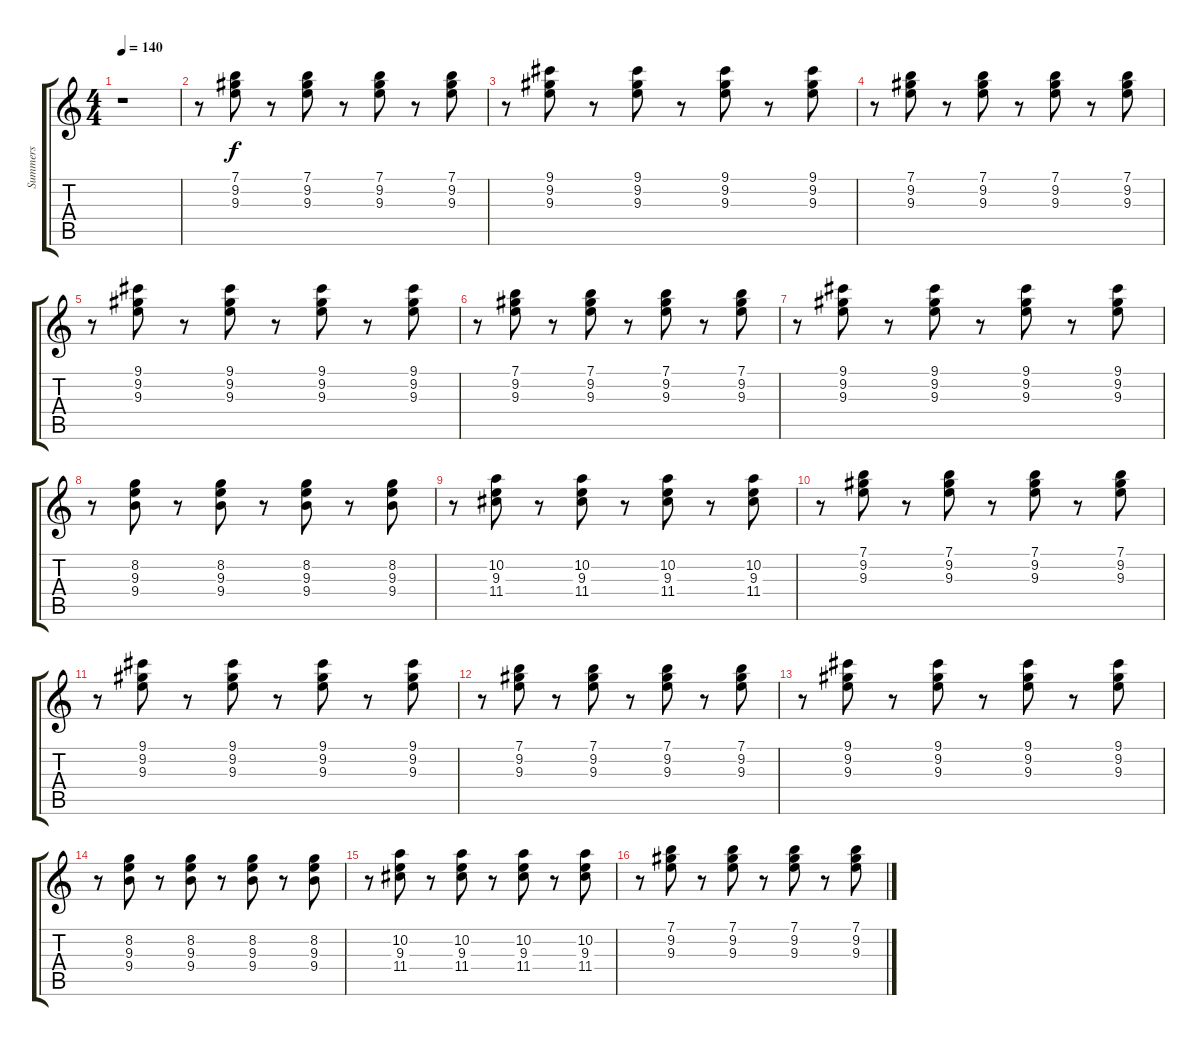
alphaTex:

\track ("Summers" "Summers") {instrument distortionguitar}
\staff {score tabs}
\tuning (E4 B3 G3 D3 A2 E2) {hide}
\ts (4 4)
\tempo 140
\clef g2
\ks c
r.1{dy f instrument distortionguitar} |
r.8 (7.1 9.2 9.3).8 r.8 (7.1 9.2 9.3).8 r.8 (7.1 9.2 9.3).8 r.8 (7.1 9.2 9.3).8 |
r.8 (9.1 9.2 9.3).8 r.8 (9.1 9.2 9.3).8 r.8 (9.1 9.2 9.3).8 r.8 (9.1 9.2 9.3).8 |
r.8 (7.1 9.2 9.3).8 r.8 (7.1 9.2 9.3).8 r.8 (7.1 9.2 9.3).8 r.8 (7.1 9.2 9.3).8 |
r.8 (9.1 9.2 9.3).8 r.8 (9.1 9.2 9.3).8 r.8 (9.1 9.2 9.3).8 r.8 (9.1 9.2 9.3).8 |
r.8 (7.1 9.2 9.3).8 r.8 (7.1 9.2 9.3).8 r.8 (7.1 9.2 9.3).8 r.8 (7.1 9.2 9.3).8 |
r.8 (9.1 9.2 9.3).8 r.8 (9.1 9.2 9.3).8 r.8 (9.1 9.2 9.3).8 r.8 (9.1 9.2 9.3).8 |
r.8 (8.2 9.3 9.4).8 r.8 (8.2 9.3 9.4).8 r.8 (8.2 9.3 9.4).8 r.8 (8.2 9.3 9.4).8 |
r.8 (10.2 9.3 11.4).8 r.8 (10.2 9.3 11.4).8 r.8 (10.2 9.3 11.4).8 r.8 (10.2 9.3 11.4).8 |
r.8 (7.1 9.2 9.3).8 r.8 (7.1 9.2 9.3).8 r.8 (7.1 9.2 9.3).8 r.8 (7.1 9.2 9.3).8 |
r.8 (9.1 9.2 9.3).8 r.8 (9.1 9.2 9.3).8 r.8 (9.1 9.2 9.3).8 r.8 (9.1 9.2 9.3).8 |
r.8 (7.1 9.2 9.3).8 r.8 (7.1 9.2 9.3).8 r.8 (7.1 9.2 9.3).8 r.8 (7.1 9.2 9.3).8 |
r.8 (9.1 9.2 9.3).8 r.8 (9.1 9.2 9.3).8 r.8 (9.1 9.2 9.3).8 r.8 (9.1 9.2 9.3).8 |
r.8 (8.2 9.3 9.4).8 r.8 (8.2 9.3 9.4).8 r.8 (8.2 9.3 9.4).8 r.8 (8.2 9.3 9.4).8 |
r.8 (10.2 9.3 11.4).8 r.8 (10.2 9.3 11.4).8 r.8 (10.2 9.3 11.4).8 r.8 (10.2 9.3 11.4).8 |
r.8 (7.1 9.2 9.3).8 r.8 (7.1 9.2 9.3).8 r.8 (7.1 9.2 9.3).8 r.8 (7.1 9.2 9.3).8
